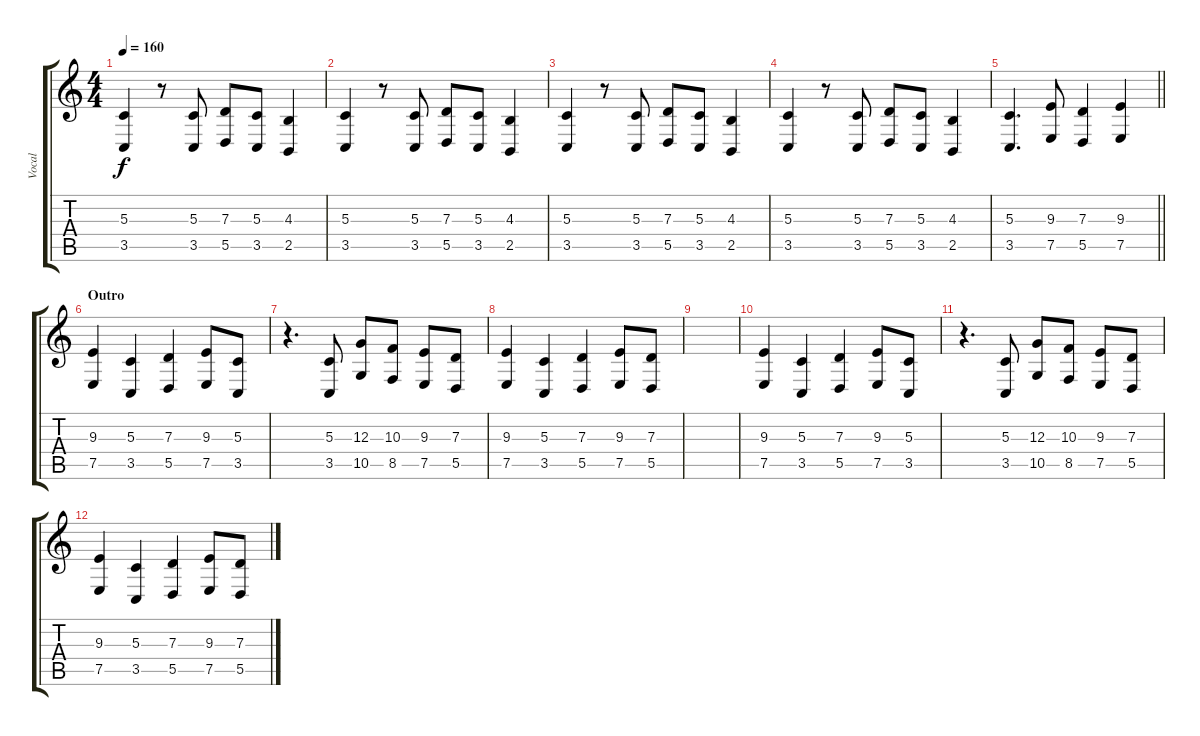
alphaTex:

\track ("Vocal" "Vocal") {instrument tenorsax}
\staff {score tabs}
\tuning (E4 B3 G3 D3 A2 E2) {hide}
\ts (4 4)
\tempo 160
\clef g2
\ks c
(5.3 3.5).4{dy f} r.8 (5.3 3.5).8 (7.3 5.5).8 (5.3 3.5).8 (4.3 2.5).4 |
(5.3 3.5).4 r.8 (5.3 3.5).8 (7.3 5.5).8 (5.3 3.5).8 (4.3 2.5).4 |
(5.3 3.5).4 r.8 (5.3 3.5).8 (7.3 5.5).8 (5.3 3.5).8 (4.3 2.5).4 |
(5.3 3.5).4 r.8{txt ""} (5.3 3.5).8 (7.3 5.5).8 (5.3 3.5).8 (4.3 2.5).4 |
\barLineRight lightlight
(5.3 3.5).4{d} (9.3 7.5).8 (7.3 5.5).4 (9.3 7.5).4 |
\section ("" "Outro")
(9.3 7.5).4{instrument choiraahs} (5.3 3.5).4 (7.3 5.5).4 (9.3 7.5).8 (5.3 3.5).8 |
r.4{d} (5.3 3.5).8 (12.3 10.5).8 (10.3 8.5).8 (9.3 7.5).8 (7.3 5.5).8 |
(9.3 7.5).4 (5.3 3.5).4 (7.3 5.5).4 (9.3 7.5).8 (7.3 5.5).8 |
|
(9.3 7.5).4{instrument choiraahs} (5.3 3.5).4 (7.3 5.5).4 (9.3 7.5).8 (5.3 3.5).8 |
r.4{d} (5.3 3.5).8 (12.3 10.5).8 (10.3 8.5).8 (9.3 7.5).8 (7.3 5.5).8 |
(9.3 7.5).4 (5.3 3.5).4 (7.3 5.5).4 (9.3 7.5).8 (7.3 5.5).8
